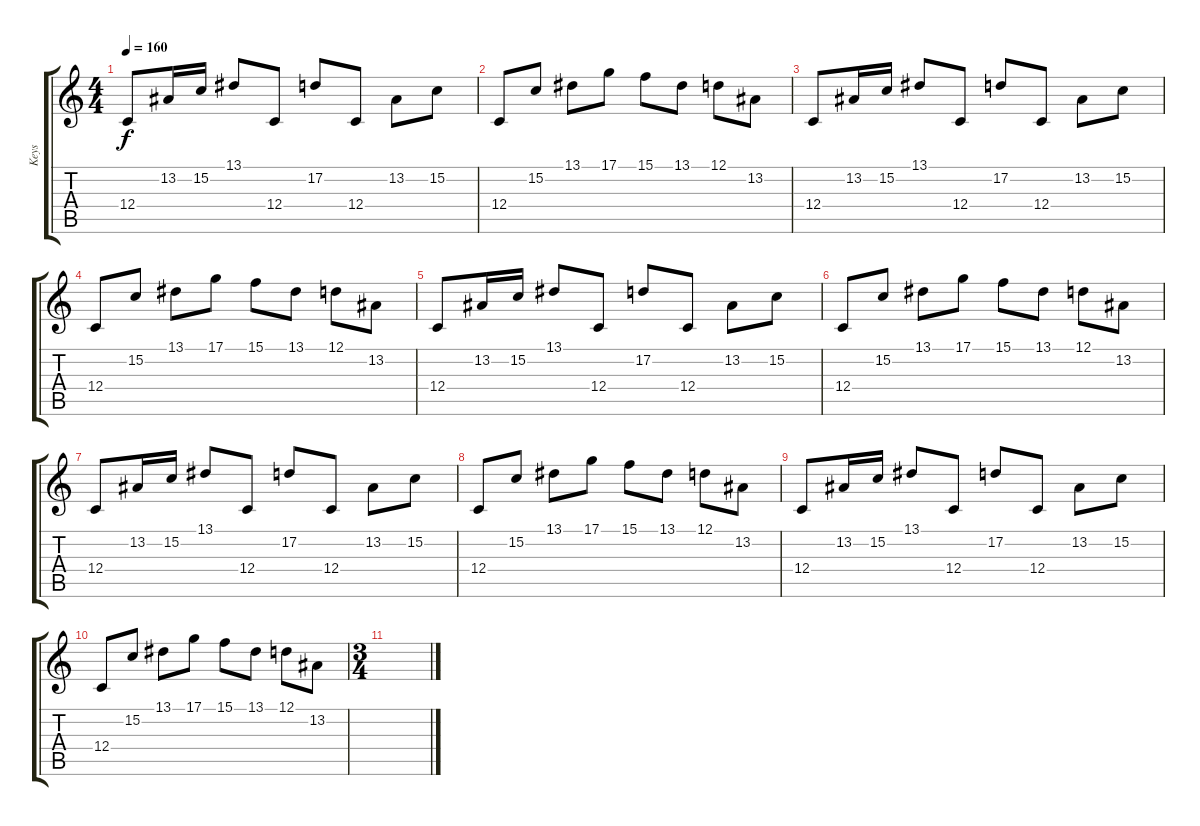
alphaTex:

\track ("Keys" "Keys") {instrument pad1newage}
\staff {score tabs}
\tuning (D4 A3 F3 C3 G2 C2) {hide}
\ts (4 4)
\tempo 160
\clef g2
\ks c
12.4.8{dy f} 13.2.16 15.2.16 13.1.8 12.4.8 17.2.8 12.4.8 13.2.8 15.2.8 |
12.4.8 15.2.8 13.1.8 17.1.8 15.1.8 13.1.8 12.1.8 13.2.8 |
12.4.8 13.2.16 15.2.16 13.1.8 12.4.8 17.2.8 12.4.8 13.2.8 15.2.8 |
12.4.8 15.2.8 13.1.8 17.1.8 15.1.8 13.1.8 12.1.8 13.2.8 |
12.4.8 13.2.16 15.2.16 13.1.8 12.4.8 17.2.8 12.4.8 13.2.8 15.2.8 |
12.4.8 15.2.8 13.1.8 17.1.8 15.1.8 13.1.8 12.1.8 13.2.8 |
12.4.8 13.2.16 15.2.16 13.1.8 12.4.8 17.2.8 12.4.8 13.2.8 15.2.8 |
12.4.8 15.2.8 13.1.8 17.1.8 15.1.8 13.1.8 12.1.8 13.2.8 |
12.4.8 13.2.16 15.2.16 13.1.8 12.4.8 17.2.8 12.4.8 13.2.8 15.2.8 |
12.4.8 15.2.8 13.1.8 17.1.8 15.1.8 13.1.8 12.1.8 13.2.8 |
\ts (3 4)
